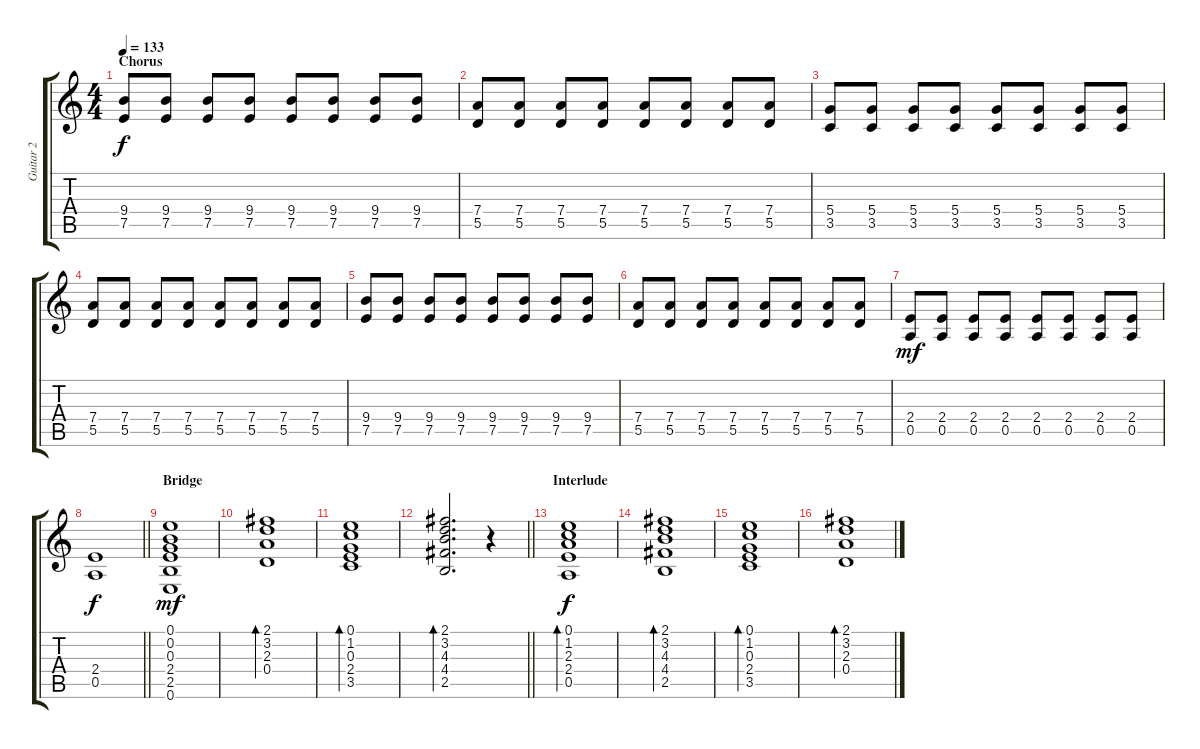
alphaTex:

\track ("Guitar 2" "Guitar 2") {instrument electricguitarclean}
\staff {score tabs}
\tuning (E4 B3 G3 D3 A2 E2) {hide}
\ts (4 4)
\section ("" "Chorus")
\tempo 133
\clef g2
\ks c
(9.4 7.5).8{dy f} (9.4 7.5).8 (9.4 7.5).8 (9.4 7.5).8 (9.4 7.5).8 (9.4 7.5).8 (9.4 7.5).8 (9.4 7.5).8 |
(7.4 5.5).8 (7.4 5.5).8 (7.4 5.5).8 (7.4 5.5).8 (7.4 5.5).8 (7.4 5.5).8 (7.4 5.5).8 (7.4 5.5).8 |
(5.4 3.5).8 (5.4 3.5).8 (5.4 3.5).8 (5.4 3.5).8 (5.4 3.5).8 (5.4 3.5).8 (5.4 3.5).8 (5.4 3.5).8 |
(7.4 5.5).8 (7.4 5.5).8 (7.4 5.5).8 (7.4 5.5).8 (7.4 5.5).8 (7.4 5.5).8 (7.4 5.5).8 (7.4 5.5).8 |
(9.4 7.5).8 (9.4 7.5).8 (9.4 7.5).8 (9.4 7.5).8 (9.4 7.5).8 (9.4 7.5).8 (9.4 7.5).8 (9.4 7.5).8 |
(7.4 5.5).8 (7.4 5.5).8 (7.4 5.5).8 (7.4 5.5).8 (7.4 5.5).8 (7.4 5.5).8 (7.4 5.5).8 (7.4 5.5).8 |
(2.4 0.5).8{dy mf} (2.4 0.5).8 (2.4 0.5).8 (2.4 0.5).8 (2.4 0.5).8 (2.4 0.5).8 (2.4 0.5).8 (2.4 0.5).8 |
\barLineRight lightlight
(2.4 0.5).1{dy f} |
\section ("" "Bridge")
(0.1 0.2 0.3 2.4 2.5 0.6).1{dy mf} |
(2.1 3.2 2.3 0.4).1{bd 120 instrument electricguitarclean} |
(0.1 1.2 0.3 2.4 3.5).1{bd 120} |
\barLineRight lightlight
(2.1 3.2 4.3 4.4 2.5).2{d bd 120} r.4 |
\section ("" "Interlude")
(0.1 1.2 2.3 2.4 0.5).1{bd 120 dy f instrument acousticguitarsteel} |
(2.1 3.2 4.3 4.4 2.5).1{bd 120} |
(0.1 1.2 0.3 2.4 3.5).1{bd 120} |
(2.1 3.2 2.3 0.4).1{bd 120}
